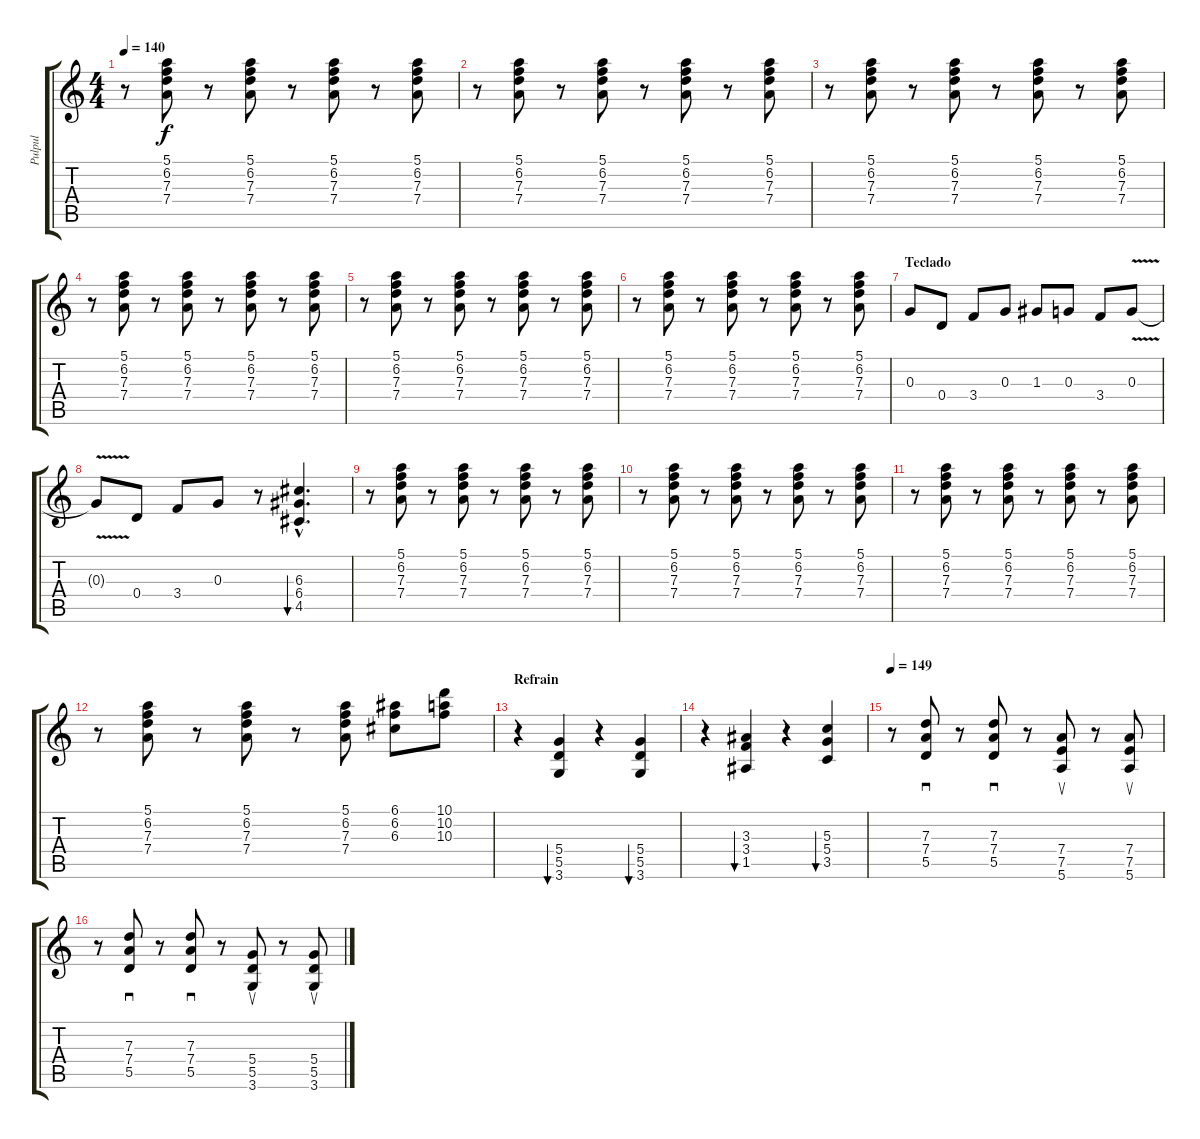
\track ("Pulpul" "Pulpul") {instrument electricguitarclean}
\staff {score tabs}
\tuning (E4 B3 G3 D3 A2 E2) {hide}
\ts (4 4)
\tempo 140
\clef g2
\ks c
r.8{dy f} (5.1 6.2 7.3 7.4).8 r.8 (5.1 6.2 7.3 7.4).8 r.8 (5.1 6.2 7.3 7.4).8 r.8 (5.1 6.2 7.3 7.4).8 |
r.8 (5.1 6.2 7.3 7.4).8 r.8 (5.1 6.2 7.3 7.4).8 r.8 (5.1 6.2 7.3 7.4).8 r.8 (5.1 6.2 7.3 7.4).8 |
r.8 (5.1 6.2 7.3 7.4).8 r.8 (5.1 6.2 7.3 7.4).8 r.8 (5.1 6.2 7.3 7.4).8 r.8 (5.1 6.2 7.3 7.4).8 |
r.8 (5.1 6.2 7.3 7.4).8 r.8 (5.1 6.2 7.3 7.4).8 r.8 (5.1 6.2 7.3 7.4).8 r.8 (5.1 6.2 7.3 7.4).8 |
r.8 (5.1 6.2 7.3 7.4).8 r.8 (5.1 6.2 7.3 7.4).8 r.8 (5.1 6.2 7.3 7.4).8 r.8 (5.1 6.2 7.3 7.4).8 |
r.8 (5.1 6.2 7.3 7.4).8 r.8 (5.1 6.2 7.3 7.4).8 r.8 (5.1 6.2 7.3 7.4).8 r.8 (5.1 6.2 7.3 7.4).8 |
\section ("" "Teclado")
0.3.8{instrument overdrivenguitar} 0.4.8 3.4.8 0.3.8 1.3.8 0.3.8 3.4.8 0.3{v}.8 |
0.3{t}.8 0.4.8 3.4.8 0.3.8 r.8 (6.3{hac} 6.4{hac} 4.5{hac}).4{d bu 60} |
r.8{instrument acousticguitarnylon} (5.1 6.2 7.3 7.4).8 r.8 (5.1 6.2 7.3 7.4).8 r.8 (5.1 6.2 7.3 7.4).8 r.8 (5.1 6.2 7.3 7.4).8 |
r.8 (5.1 6.2 7.3 7.4).8 r.8 (5.1 6.2 7.3 7.4).8 r.8 (5.1 6.2 7.3 7.4).8 r.8 (5.1 6.2 7.3 7.4).8 |
r.8 (5.1 6.2 7.3 7.4).8 r.8 (5.1 6.2 7.3 7.4).8 r.8 (5.1 6.2 7.3 7.4).8 r.8 (5.1 6.2 7.3 7.4).8 |
r.8 (5.1 6.2 7.3 7.4).8 r.8 (5.1 6.2 7.3 7.4).8 r.8 (5.1 6.2 7.3 7.4).8 (6.1 6.2 6.3).8 (10.1 10.2 10.3).8 |
\section ("" "Refrain")
r.4{instrument distortionguitar} (5.4 5.5 3.6).4{bu 60} r.4 (5.4 5.5 3.6).4{bu 60} |
r.4 (3.3 3.4 1.5).4{bu 60} r.4 (5.3 5.4 3.5).4{bu 60} |
\tempo 149
r.8 (7.3 7.4 5.5).8{sd} r.8 (7.3 7.4 5.5).8{sd} r.8 (7.4 7.5 5.6).8{su} r.8 (7.4 7.5 5.6).8{su} |
r.8 (7.3 7.4 5.5).8{sd} r.8 (7.3 7.4 5.5).8{sd} r.8 (5.4 5.5 3.6).8{su} r.8 (5.4 5.5 3.6).8{su}
